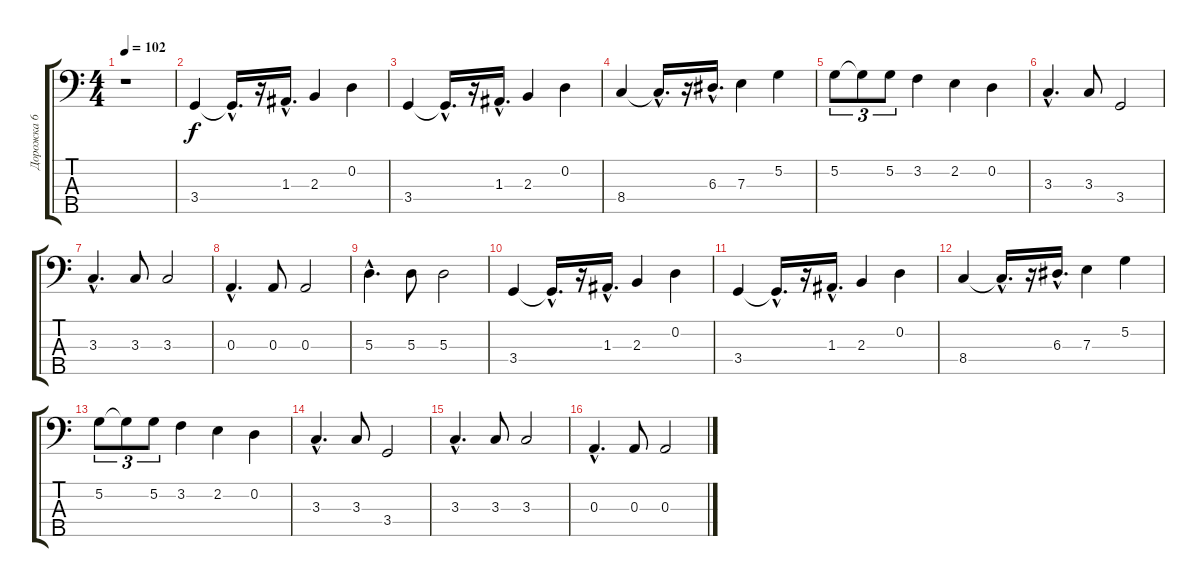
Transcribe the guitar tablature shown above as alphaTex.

\track ("Дорожка 6" "Дорожка 6") {instrument electricbassfinger}
\staff {score tabs}
\tuning (G2 D2 A1 E1 B0) {hide}
\ts (4 4)
\tempo 102
\clef f4
\ks c
r.1{dy f instrument electricbassfinger} |
3.4.4 3.4{hac t}.16{d} r.16 1.3{hac}.16{d} 2.3.4 0.2.4 |
3.4.4 3.4{hac t}.16{d} r.16 1.3{hac}.16{d} 2.3.4 0.2.4 |
8.4.4 8.4{hac t}.16{d} r.16 6.3{hac}.16{d} 7.3.4 5.2.4 |
5.2.8{tu (3 2)} 5.2{t}.8{tu (3 2)} 5.2.8{tu (3 2)} 3.2.4 2.2.4 0.2.4 |
3.3{hac}.4{d} 3.3.8 3.4.2 |
3.3{hac}.4{d} 3.3.8 3.3.2 |
0.3{hac}.4{d} 0.3.8 0.3.2 |
5.3{hac}.4{d} 5.3.8 5.3.2 |
3.4.4 3.4{hac t}.16{d} r.16 1.3{hac}.16{d} 2.3.4 0.2.4 |
3.4.4 3.4{hac t}.16{d} r.16 1.3{hac}.16{d} 2.3.4 0.2.4 |
8.4.4 8.4{hac t}.16{d} r.16 6.3{hac}.16{d} 7.3.4 5.2.4 |
5.2.8{tu (3 2)} 5.2{t}.8{tu (3 2)} 5.2.8{tu (3 2)} 3.2.4 2.2.4 0.2.4 |
3.3{hac}.4{d} 3.3.8 3.4.2 |
3.3{hac}.4{d} 3.3.8 3.3.2 |
0.3{hac}.4{d} 0.3.8 0.3.2
